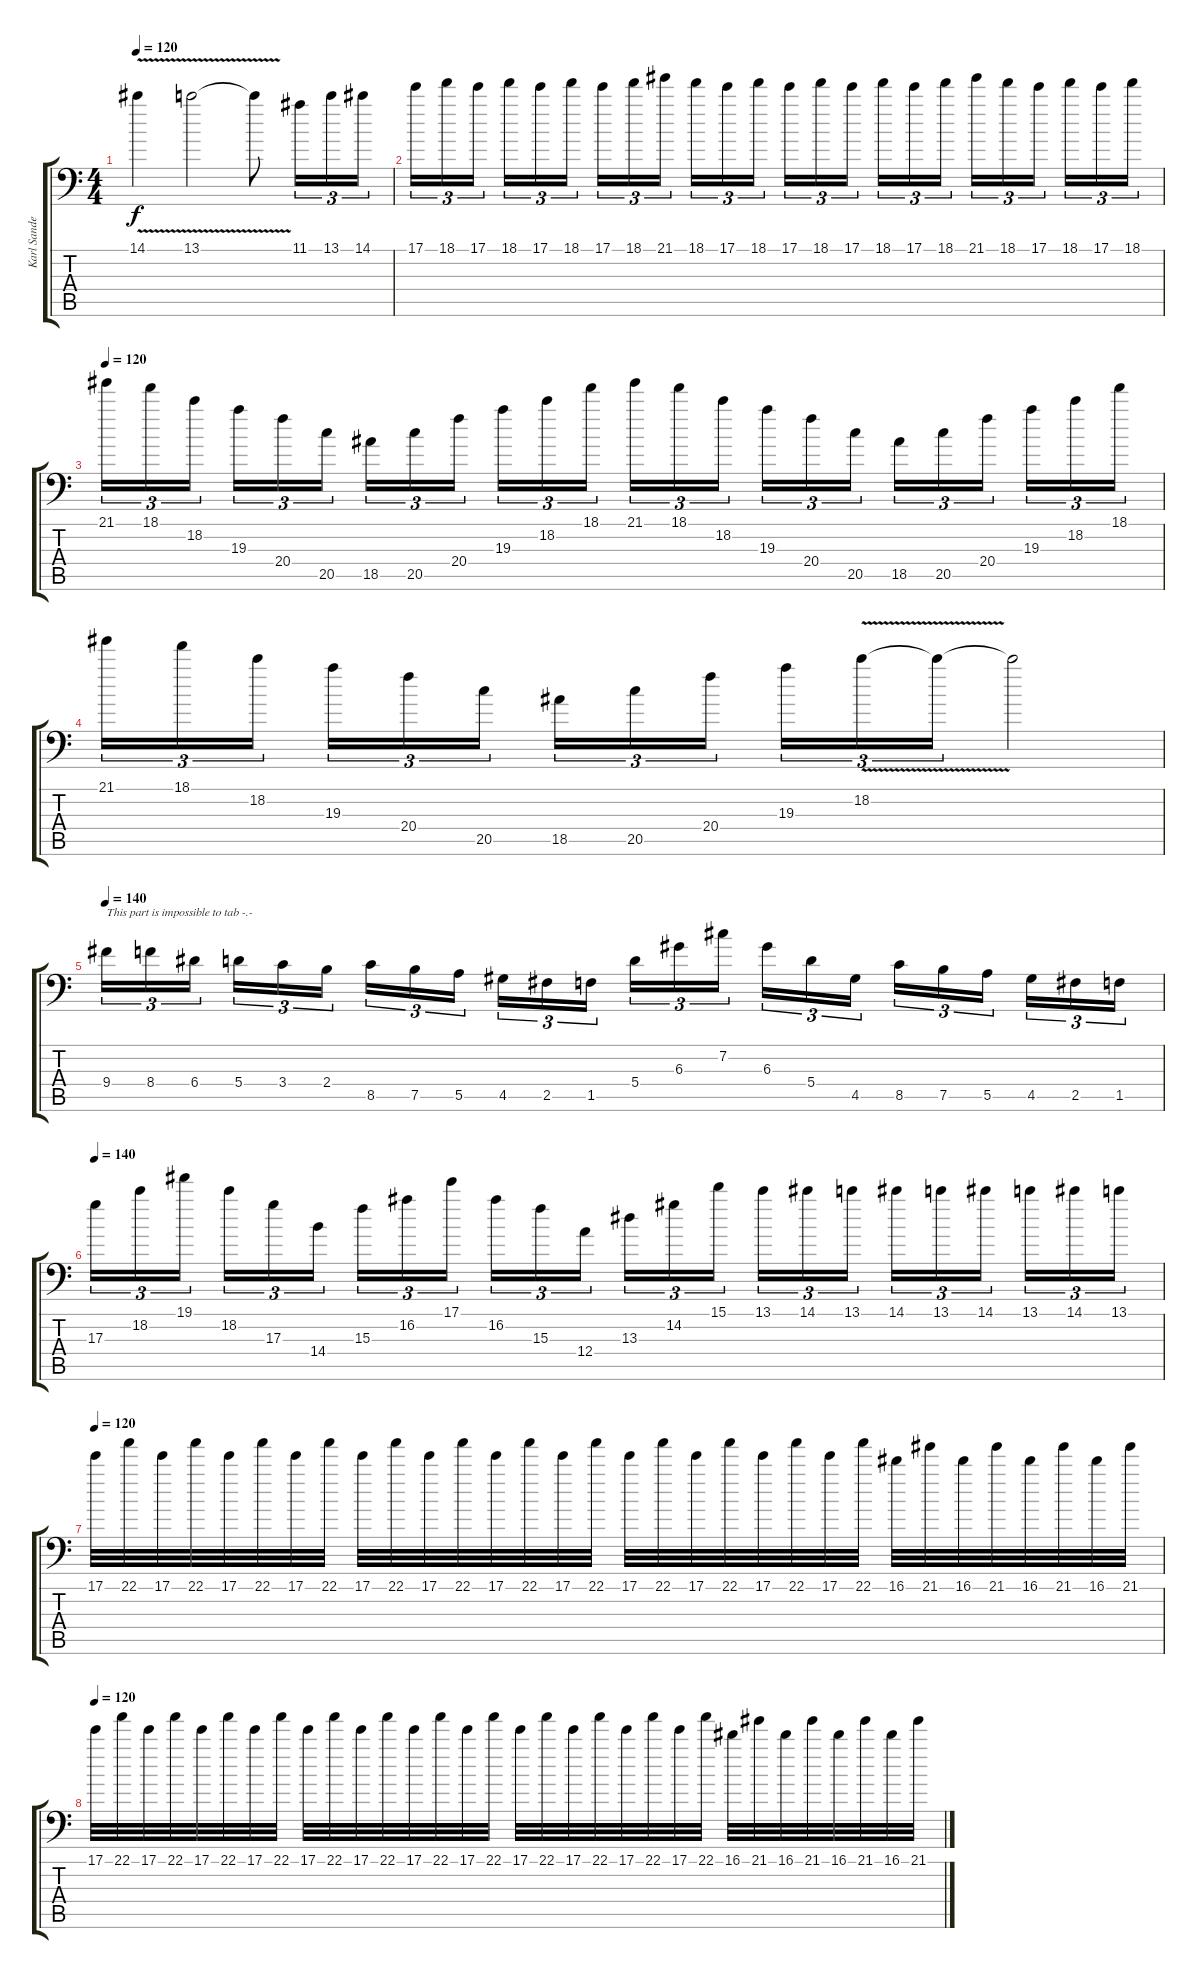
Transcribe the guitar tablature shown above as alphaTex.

\track ("Karl Sanders" "Karl Sande") {instrument distortionguitar}
\staff {score tabs}
\tuning (B3 Gb3 D3 A2 E2 A1) {hide}
\ts (4 4)
\tempo 120
\clef f4
\ks c
14.1{v}.4{dy f} 13.1{v}.2 13.1{t}.8 11.1.16{tu (3 2)} 13.1.16{tu (3 2)} 14.1.16{tu (3 2)} |
17.1.16{tu (3 2)} 18.1.16{tu (3 2)} 17.1.16{tu (3 2)} 18.1.16{tu (3 2)} 17.1.16{tu (3 2)} 18.1.16{tu (3 2)} 17.1.16{tu (3 2)} 18.1.16{tu (3 2)} 21.1.16{tu (3 2)} 18.1.16{tu (3 2)} 17.1.16{tu (3 2)} 18.1.16{tu (3 2)} 17.1.16{tu (3 2)} 18.1.16{tu (3 2)} 17.1.16{tu (3 2)} 18.1.16{tu (3 2)} 17.1.16{tu (3 2)} 18.1.16{tu (3 2)} 21.1.16{tu (3 2)} 18.1.16{tu (3 2)} 17.1.16{tu (3 2)} 18.1.16{tu (3 2)} 17.1.16{tu (3 2)} 18.1.16{tu (3 2)} |
\tempo 120
21.1.16{tu (3 2)} 18.1.16{tu (3 2)} 18.2.16{tu (3 2)} 19.3.16{tu (3 2)} 20.4.16{tu (3 2)} 20.5.16{tu (3 2)} 18.5.16{tu (3 2)} 20.5.16{tu (3 2)} 20.4.16{tu (3 2)} 19.3.16{tu (3 2)} 18.2.16{tu (3 2)} 18.1.16{tu (3 2)} 21.1.16{tu (3 2)} 18.1.16{tu (3 2)} 18.2.16{tu (3 2)} 19.3.16{tu (3 2)} 20.4.16{tu (3 2)} 20.5.16{tu (3 2)} 18.5.16{tu (3 2)} 20.5.16{tu (3 2)} 20.4.16{tu (3 2)} 19.3.16{tu (3 2)} 18.2.16{tu (3 2)} 18.1.16{tu (3 2)} |
21.1.16{tu (3 2)} 18.1.16{tu (3 2)} 18.2.16{tu (3 2)} 19.3.16{tu (3 2)} 20.4.16{tu (3 2)} 20.5.16{tu (3 2)} 18.5.16{tu (3 2)} 20.5.16{tu (3 2)} 20.4.16{tu (3 2)} 19.3.16{tu (3 2)} 18.2{v}.16{tu (3 2)} 18.2{t}.16{tu (3 2)} 18.2{t}.2 |
\tempo 140
9.4.16{tu (3 2) txt "This part is impossible to tab -.-"} 8.4.16{tu (3 2)} 6.4.16{tu (3 2)} 5.4.16{tu (3 2)} 3.4.16{tu (3 2)} 2.4.16{tu (3 2)} 8.5.16{tu (3 2)} 7.5.16{tu (3 2)} 5.5.16{tu (3 2)} 4.5.16{tu (3 2)} 2.5.16{tu (3 2)} 1.5.16{tu (3 2)} 5.4.16{tu (3 2)} 6.3.16{tu (3 2)} 7.2.16{tu (3 2)} 6.3.16{tu (3 2)} 5.4.16{tu (3 2)} 4.5.16{tu (3 2)} 8.5.16{tu (3 2)} 7.5.16{tu (3 2)} 5.5.16{tu (3 2)} 4.5.16{tu (3 2)} 2.5.16{tu (3 2)} 1.5.16{tu (3 2)} |
\tempo 140
17.3.16{tu (3 2)} 18.2.16{tu (3 2)} 19.1.16{tu (3 2)} 18.2.16{tu (3 2)} 17.3.16{tu (3 2)} 14.4.16{tu (3 2)} 15.3.16{tu (3 2)} 16.2.16{tu (3 2)} 17.1.16{tu (3 2)} 16.2.16{tu (3 2)} 15.3.16{tu (3 2)} 12.4.16{tu (3 2)} 13.3.16{tu (3 2)} 14.2.16{tu (3 2)} 15.1.16{tu (3 2)} 13.1.16{tu (3 2)} 14.1.16{tu (3 2)} 13.1.16{tu (3 2)} 14.1.16{tu (3 2)} 13.1.16{tu (3 2)} 14.1.16{tu (3 2)} 13.1.16{tu (3 2)} 14.1.16{tu (3 2)} 13.1.16{tu (3 2)} |
\tempo 120
17.1.32 22.1.32 17.1.32 22.1.32 17.1.32 22.1.32 17.1.32 22.1.32 17.1.32 22.1.32 17.1.32 22.1.32 17.1.32 22.1.32 17.1.32 22.1.32 17.1.32 22.1.32 17.1.32 22.1.32 17.1.32 22.1.32 17.1.32 22.1.32 16.1.32 21.1.32 16.1.32 21.1.32 16.1.32 21.1.32 16.1.32 21.1.32 |
\tempo 120
17.1.32 22.1.32 17.1.32 22.1.32 17.1.32 22.1.32 17.1.32 22.1.32 17.1.32 22.1.32 17.1.32 22.1.32 17.1.32 22.1.32 17.1.32 22.1.32 17.1.32 22.1.32 17.1.32 22.1.32 17.1.32 22.1.32 17.1.32 22.1.32 16.1.32 21.1.32 16.1.32 21.1.32 16.1.32 21.1.32 16.1.32 21.1.32
